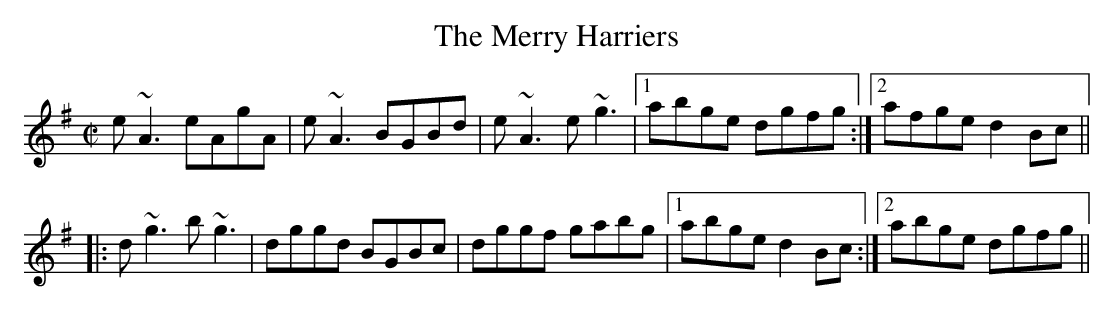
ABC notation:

X:1
T:Merry Harriers, The
M:C|
L:1/8
K:ADor
e~A3 eAgA|e~A3 BGBd|e~A3 e~g3|1abge dgfg:|2afge d2Bc||
!|:d~g3 b~g3|dggd BGBc|dggf gabg|1abge d2Bc:|2abge dgfg||
